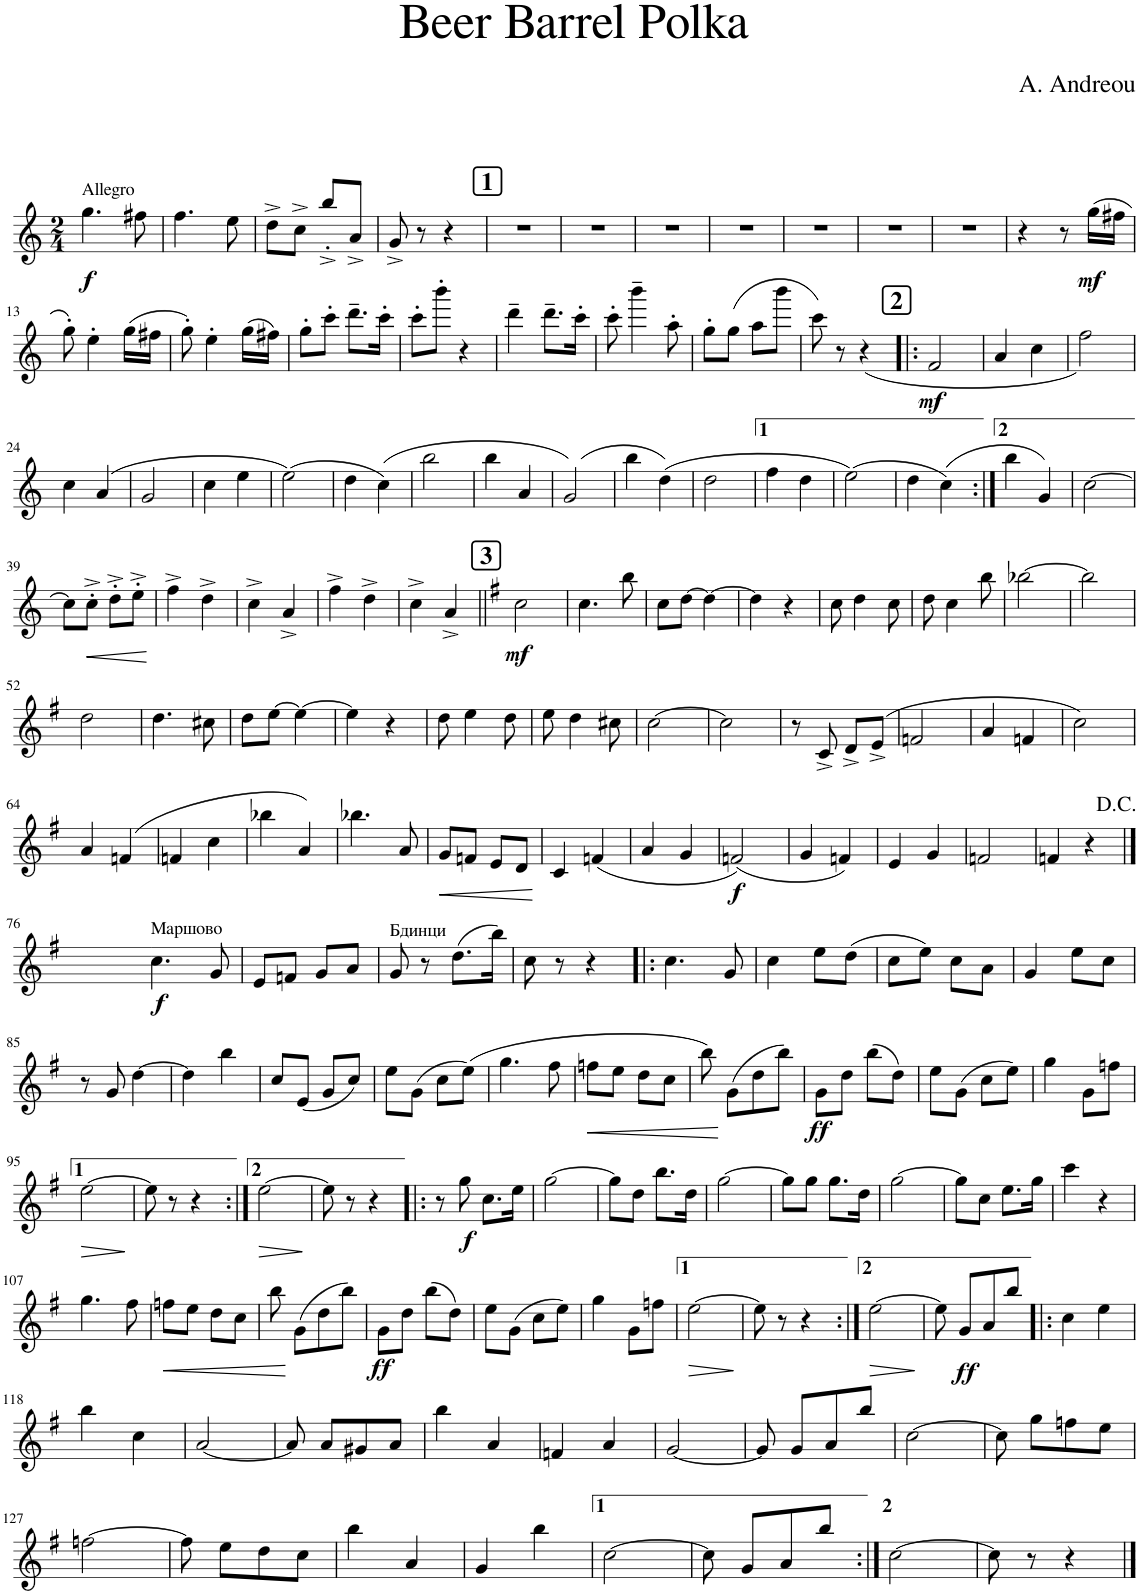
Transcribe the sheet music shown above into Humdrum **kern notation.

**kern	**dynam
*part1	*part1
*staff1	*staff1
*I"Tenor Saxophone	*
*I'Ten. Sax.	*
*clefG2	*
*Trd1c2	*
*k[]	*
*M2/4	*
=1	=1
!LO:TX:a:t=Allegro	!
!	!LO:DY:b
4.gg\	f
8ff#X\	.
=2	=2
4.ff\	.
8ee\	.
=3	=3
8dd^\L	.
8cc^\J	.
8bb'^/L	.
8a^/J	.
=4	=4
8g^/	.
8r	.
4r	.
!!LO:REH:place=s1:a:B:cj:fs=14:t=1
=5	=5
2r	.
=6	=6
2r	.
=7	=7
2r	.
=8	=8
2r	.
=9	=9
2r	.
=10	=10
2r	.
=11	=11
2r	.
=12	=12
4r	.
8r	.
!	!LO:DY:b
(16gg\LL	mf
16ff#X\JJ	.
!!LO:LB:g=z
=13	=13
8gg'\)	.
4ee'\	.
(16gg\LL	.
16ff#X\JJ	.
=14	=14
8gg'\)	.
4ee'\	.
(16gg\LL	.
16ff#X\JJ)	.
=15	=15
8gg'\L	.
8ccc'\J	.
8.ddd~\L	.
16ccc'\Jk	.
=16	=16
8ccc'\L	.
8bbb'\J	.
4r	.
=17	=17
4ddd~\	.
8.ddd~\L	.
16ccc'\Jk	.
=18	=18
8ccc'\	.
4bbb~\	.
8aa'\	.
=19	=19
8gg'\L	.
(8gg\J	.
8aa\L	.
8bbb\J	.
=20	=20
8ccc\)	.
8r	.
(4r	.
!!LO:REH:place=s1:a:B:cj:fs=14:t=2
=21!|:	=21!|:
!	!LO:DY:b
2f/	mf
=22	=22
4a/	.
4cc\	.
=23	=23
(2ff\)	.
!!LO:LB:g=z
=24	=24
4cc\	.
(4a/)	.
=25	=25
2g/	.
=26	=26
4cc\	.
4ee\	.
=27	=27
(2ee\)	.
=28	=28
4dd\	.
(4cc\)	.
=29	=29
2bb\	.
=30	=30
4bb\	.
4a/	.
=31	=31
(2g/)	.
=32	=32
4bb\	.
(4dd\)	.
=33	=33
2dd\	.
=34	=34
4ff\	.
4dd\	.
=35	=35
(2ee\)	.
=36	=36
4dd\	.
(4cc\)	.
=37:|!	=37:|!
4bb\	.
4g/)	.
=38	=38
[2cc\	.
!!LO:LB:g=z
=39	=39
8cc\L]	.
!	!LO:HP:b
8cc'^\J	<
8dd'^\L	.
8ee'^\J	.
.	[
=40	=40
4ff^\	.
4dd^\	.
=41	=41
4cc^\	.
4a^/	.
=42	=42
4ff^\	.
4dd^\	.
=43	=43
4cc^\	.
4a^/	.
!!LO:REH:place=s1:a:B:cj:fs=14:t=3
=44||	=44||
*k[f#]	*
!	!LO:DY:b
2cc\	mf
=45	=45
4.cc\	.
8bb\	.
=46	=46
8cc\L	.
[8dd\J	.
4dd\_	.
=47	=47
4dd\]	.
4r	.
=48	=48
8cc\	.
4dd\	.
8cc\	.
=49	=49
8dd\	.
4cc\	.
8bb\	.
=50	=50
[2bb-X\	.
=51	=51
2bb-\]	.
!!LO:LB:g=z
=52	=52
2dd\	.
=53	=53
4.dd\	.
8cc#X\	.
=54	=54
8dd\L	.
[8ee\J	.
4ee\_	.
=55	=55
4ee\]	.
4r	.
=56	=56
8dd\	.
4ee\	.
8dd\	.
=57	=57
8ee\	.
4dd\	.
8cc#X\	.
=58	=58
[2cc\	.
=59	=59
2cc\]	.
=60	=60
8r	.
8c^/	.
8d^/L	.
(8e^/J	.
=61	=61
2fn/	.
=62	=62
4a/	.
4fn/	.
=63	=63
(2cc\)	.
!!LO:LB:g=z
=64	=64
4a/	.
(4fn/)	.
=65	=65
4fn/	.
4cc\	.
=66	=66
4bb-X\	.
4a/)	.
=67	=67
4.bb-X\	.
8a/	.
=68	=68
!	!LO:HP:b
8g/L	<
8fn/J	.
8e/L	.
8d/J	.
.	[
=69	=69
4c/	.
(4fn/	.
=70	=70
4a/	.
4g/	.
=71	=71
!	!LO:DY:b
(2fn/)	f
=72	=72
4g/	.
4fn/)	.
=73	=73
4e/	.
4g/	.
=74	=74
2fn/	.
=75	=75
4fn/	.
4r	.
!!LO:LB:g=z
==76	==76
2ryy	.
=77-	=77-
!LO:TX:a:t=Маршово	!
!	!LO:DY:b
4.cc\	f
8g/	.
=78	=78
8e/L	.
8fn/J	.
8g/L	.
8a/J	.
=79	=79
!LO:TX:a:t=Бдинци	!
8g/	.
8r	.
(8.dd\L	.
16bb\Jk)	.
=80	=80
8cc\	.
8r	.
4r	.
=81!|:	=81!|:
4.cc\	.
8g/	.
=82	=82
4cc\	.
8ee\L	.
(8dd\J	.
=83	=83
8cc\L	.
8ee\J)	.
8cc\L	.
8a\J	.
=84	=84
4g/	.
8ee\L	.
8cc\J	.
!!LO:LB:g=z
=85	=85
8r	.
8g/	.
[4dd\	.
=86	=86
4dd\]	.
4bb\	.
=87	=87
8cc/L	.
(8e/J	.
8g/L	.
8cc/J)	.
=88	=88
8ee\L	.
(8g\J	.
8cc\L	.
(8ee\J)	.
=89	=89
4.gg\	.
8ff#\	.
=90	=90
!	!LO:HP:b
8ffn\L	<
8ee\J	.
8dd\L	.
8cc\J	.
=91	=91
8bb\)	.
(8g\L	[
8dd\	.
8bb\J)	.
=92	=92
!	!LO:DY:b
8g\L	ff
8dd\J	.
(8bb\L	.
8dd\J)	.
=93	=93
8ee\L	.
(8g\J	.
8cc\L	.
8ee\J)	.
=94	=94
4gg\	.
8g\L	.
8ffn\J	.
!!LO:LB:g=z
=95	=95
!	!LO:HP:b
[2ee\	>
.	]
=96	=96
8ee\]	.
8r	.
4r	.
=97:|!	=97:|!
!	!LO:HP:b
[2ee\	>
.	]
=98	=98
8ee\]	.
8r	.
4r	.
=99!|:	=99!|:
8r	.
!	!LO:DY:b
8gg\	f
8.cc\L	.
16ee\Jk	.
=100	=100
[2gg\	.
=101	=101
8gg\L]	.
8dd\J	.
8.bb\L	.
16dd\Jk	.
=102	=102
[2gg\	.
=103	=103
8gg\L]	.
8gg\J	.
8.gg\L	.
16dd\Jk	.
=104	=104
[2gg\	.
=105	=105
8gg\L]	.
8cc\J	.
8.ee\L	.
16gg\Jk	.
=106	=106
4ccc\	.
(4r	.
!!LO:LB:g=z
=107	=107
4.gg\	.
8ff#\	.
=108	=108
!	!LO:HP:b
8ffn\L	<
8ee\J	.
8dd\L	.
8cc\J	.
=109	=109
8bb\)	.
(8g\L	[
8dd\	.
8bb\J)	.
=110	=110
!	!LO:DY:b
8g\L	ff
8dd\J	.
(8bb\L	.
8dd\J)	.
=111	=111
8ee\L	.
(8g\J	.
8cc\L	.
8ee\J)	.
=112	=112
4gg\	.
8g\L	.
8ffn\J	.
=113	=113
!	!LO:HP:b
[2ee\	>
.	]
=114	=114
8ee\]	.
8r	.
4r	.
=115:|!	=115:|!
!	!LO:HP:b
[2ee\	>
.	]
=116	=116
8ee\]	.
!	!LO:DY:b
8g/L	ff
8a/	.
8bb/J	.
=117!|:	=117!|:
4cc\	.
4ee\	.
!!LO:LB:g=z
=118	=118
4bb\	.
4cc\	.
=119	=119
[2a/	.
=120	=120
8a/]	.
8a/L	.
8g#X/	.
8a/J	.
=121	=121
4bb\	.
4a/	.
=122	=122
4fn/	.
4a/	.
=123	=123
[2g/	.
=124	=124
8g/]	.
8g/L	.
8a/	.
8bb/J	.
=125	=125
[2cc\	.
=126	=126
8cc\]	.
8gg\L	.
8ffn\	.
8ee\J	.
!!LO:LB:g=z
=127	=127
[2ffn\	.
=128	=128
8ff\]	.
8ee\L	.
8dd\	.
8cc\J	.
=129	=129
4bb\	.
4a/	.
=130	=130
4g/	.
4bb\	.
=131	=131
[2cc\	.
=132	=132
8cc\]	.
8g/L	.
8a/	.
8bb/J	.
=133:|!	=133:|!
[2cc\	.
=134	=134
8cc\]	.
8r	.
4r	.
==	==
*-	*-
